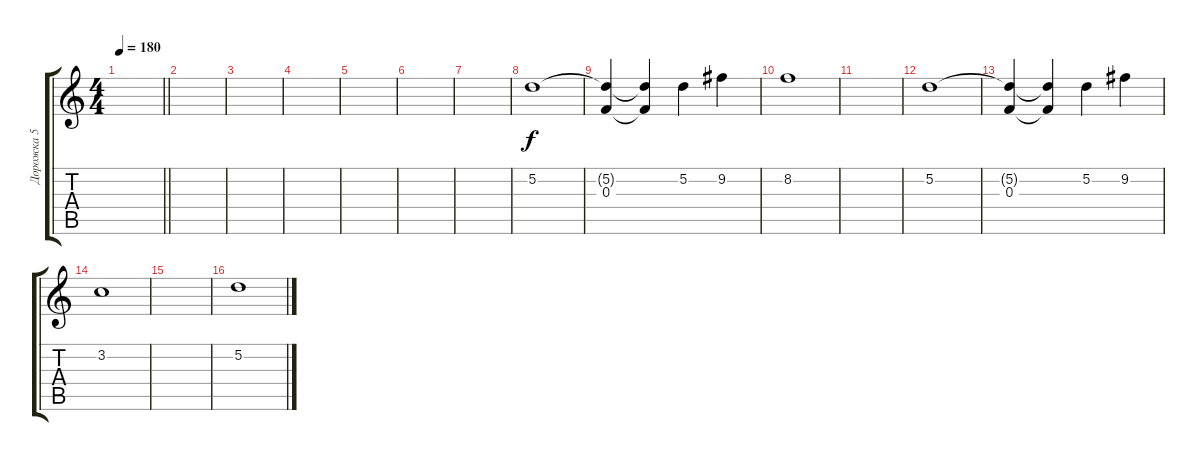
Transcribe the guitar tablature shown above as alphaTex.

\track ("Дорожка 5" "Дорожка 5") {instrument overdrivenguitar}
\staff {score tabs}
\tuning (D4 A3 F3 C3 G2 D2) {hide}
\ts (4 4)
\tempo 180
\clef g2
\barLineRight lightlight
\ks c
|
|
|
|
|
|
|
5.2.1 |
(5.2{t} 0.3).4 (5.2{t} 0.3{t}).4 5.2.4 9.2.4 |
8.2.1 |
|
5.2.1 |
(5.2{t} 0.3).4 (5.2{t} 0.3{t}).4 5.2.4 9.2.4 |
3.2.1 |
|
5.2.1
